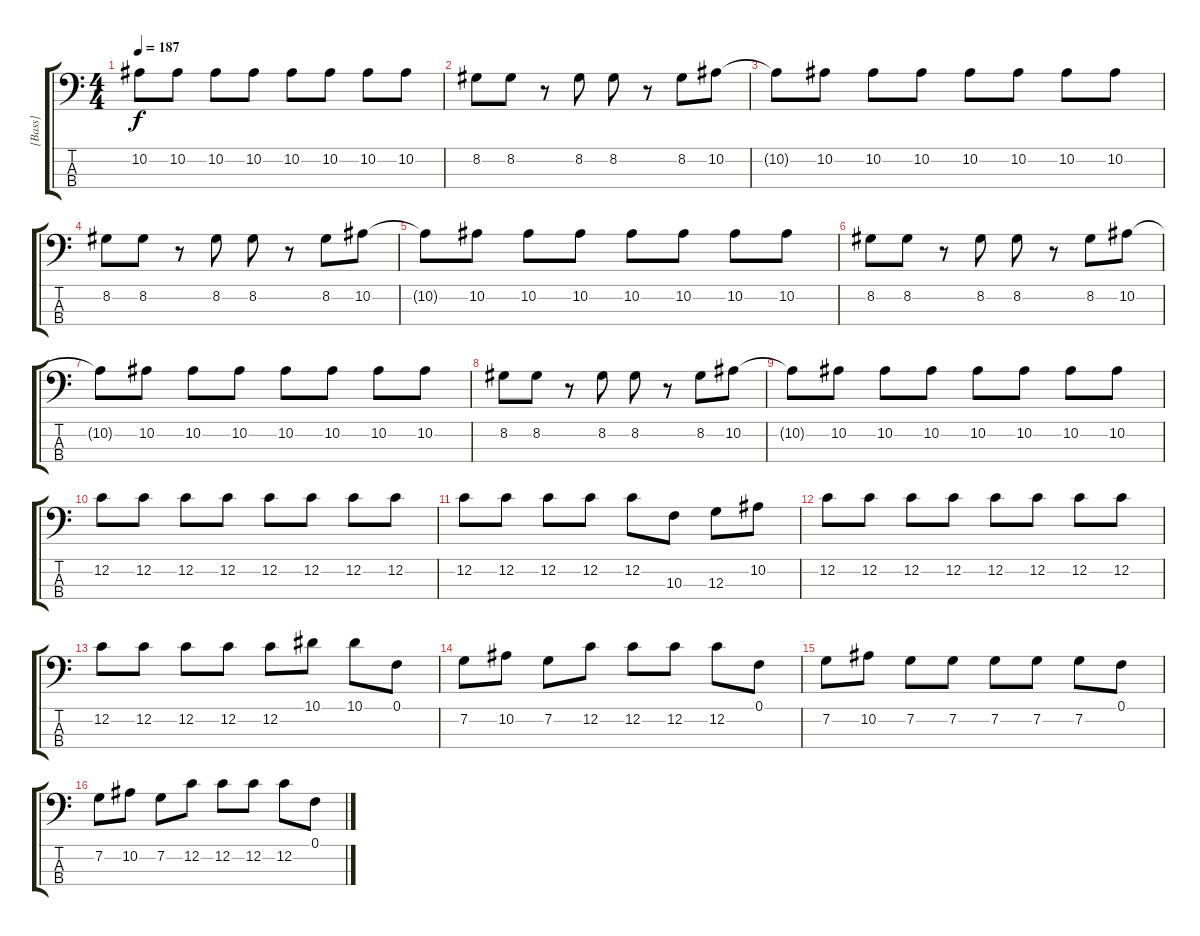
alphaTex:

\track ("[Bass]" "[Bass]") {instrument electricbassfinger}
\staff {score tabs}
\tuning (F2 C2 G1 C1) {hide}
\ts (4 4)
\tempo 187
\clef f4
\ks c
10.2.8{dy f} 10.2.8 10.2.8 10.2.8 10.2.8 10.2.8 10.2.8 10.2.8 |
8.2.8 8.2.8 r.8 8.2.8 8.2.8 r.8 8.2.8 10.2.8 |
10.2{t}.8 10.2.8 10.2.8 10.2.8 10.2.8 10.2.8 10.2.8 10.2.8 |
8.2.8 8.2.8 r.8 8.2.8 8.2.8 r.8 8.2.8 10.2.8 |
10.2{t}.8 10.2.8 10.2.8 10.2.8 10.2.8 10.2.8 10.2.8 10.2.8 |
8.2.8 8.2.8 r.8 8.2.8 8.2.8 r.8 8.2.8 10.2.8 |
10.2{t}.8 10.2.8 10.2.8 10.2.8 10.2.8 10.2.8 10.2.8 10.2.8 |
8.2.8 8.2.8 r.8 8.2.8 8.2.8 r.8 8.2.8 10.2.8 |
10.2{t}.8 10.2.8 10.2.8 10.2.8 10.2.8 10.2.8 10.2.8 10.2.8 |
12.2.8 12.2.8 12.2.8 12.2.8 12.2.8 12.2.8 12.2.8 12.2.8 |
12.2.8 12.2.8 12.2.8 12.2.8 12.2.8 10.3.8 12.3.8 10.2.8 |
12.2.8 12.2.8 12.2.8 12.2.8 12.2.8 12.2.8 12.2.8 12.2.8 |
12.2.8 12.2.8 12.2.8 12.2.8 12.2.8 10.1.8 10.1.8 0.1.8 |
7.2.8 10.2.8 7.2.8 12.2.8 12.2.8 12.2.8 12.2.8 0.1.8 |
7.2.8 10.2.8 7.2.8 7.2.8 7.2.8 7.2.8 7.2.8 0.1.8 |
7.2.8 10.2.8 7.2.8 12.2.8 12.2.8 12.2.8 12.2.8 0.1.8
